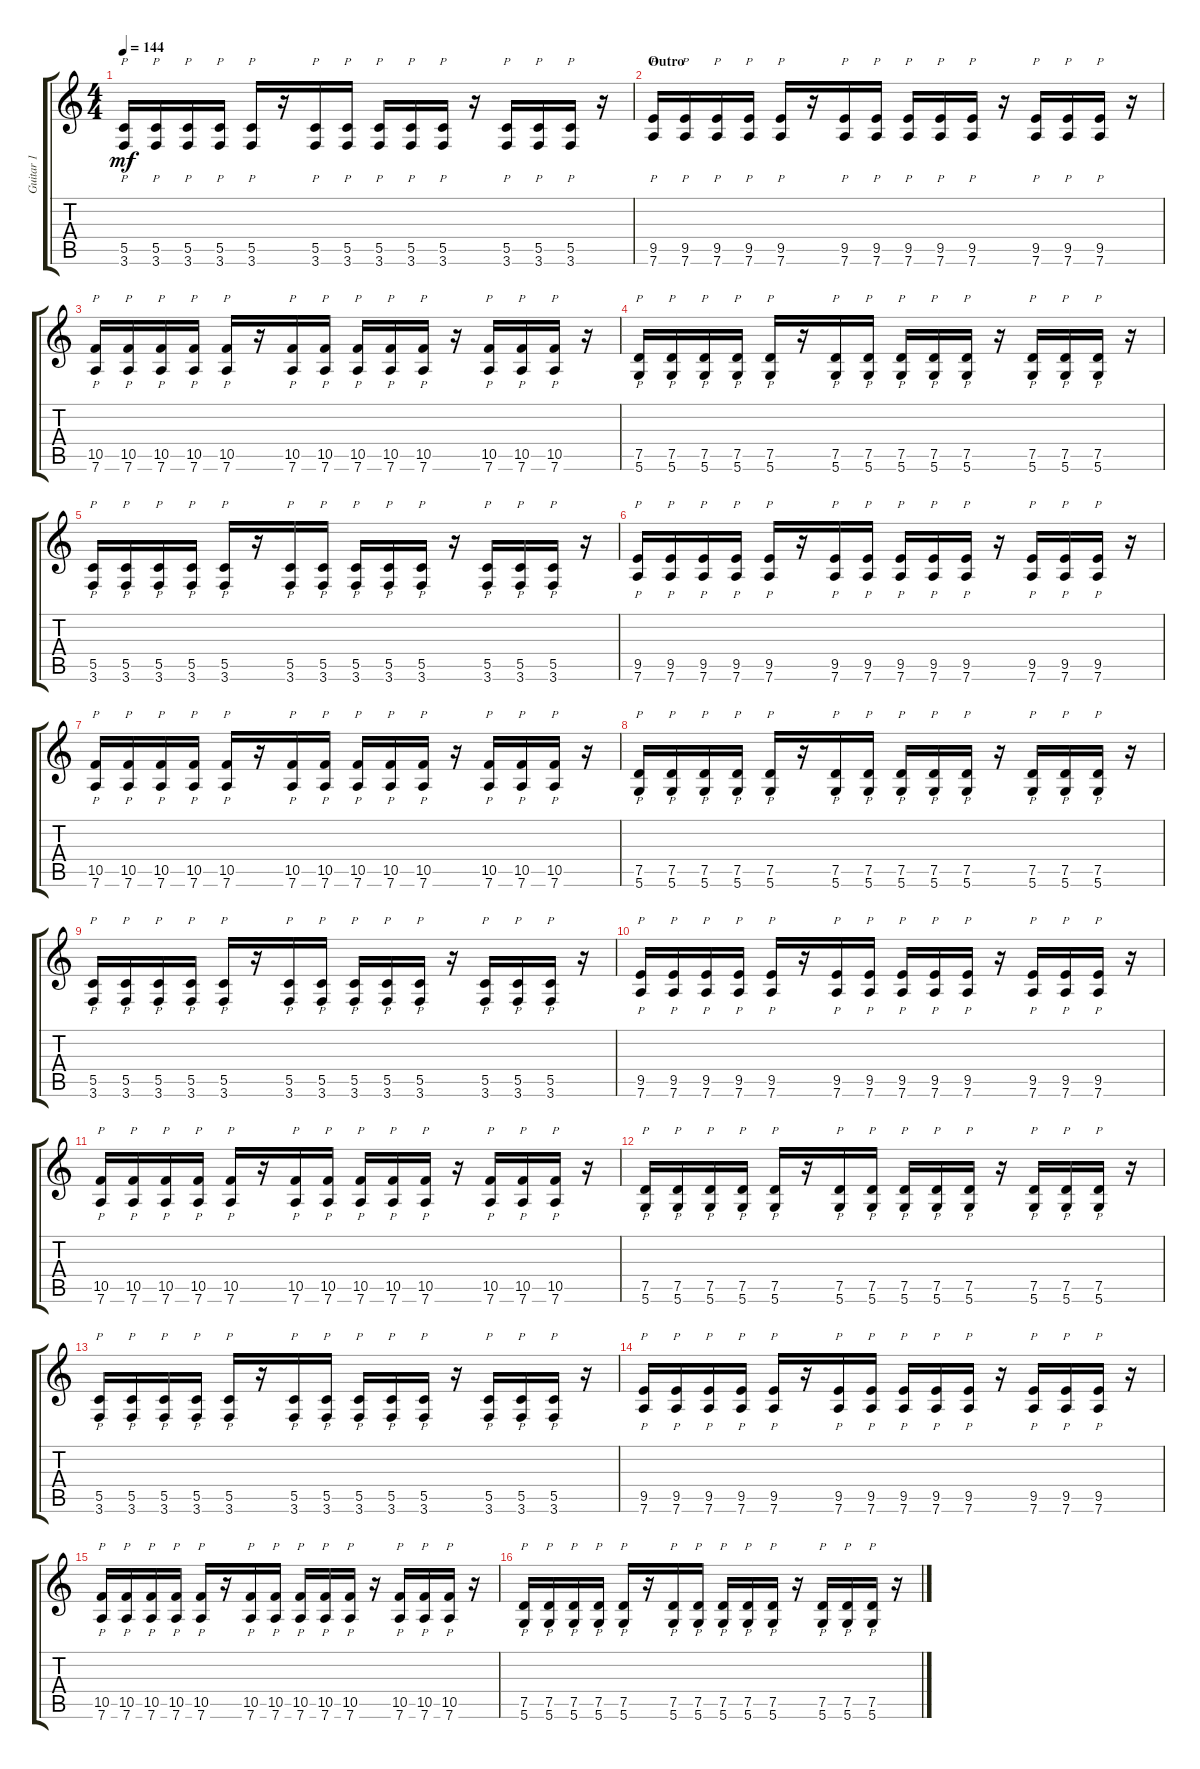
\track ("Guitar 1" "Guitar 1") {instrument distortionguitar}
\staff {score tabs}
\tuning (D4 A3 F3 C3 G2 D2) {hide}
\ts (4 4)
\tempo 144
\clef g2
\ks c
(5.5 3.6).16{p dy mf} (5.5 3.6).16{p} (5.5 3.6).16{p} (5.5 3.6).16{p} (5.5 3.6).16{p} r.16 (5.5 3.6).16{p} (5.5 3.6).16{p} (5.5 3.6).16{p} (5.5 3.6).16{p} (5.5 3.6).16{p} r.16 (5.5 3.6).16{p} (5.5 3.6).16{p} (5.5 3.6).16{p} r.16 |
\section ("" "Outro")
(9.5 7.6).16{p} (9.5 7.6).16{p} (9.5 7.6).16{p} (9.5 7.6).16{p} (9.5 7.6).16{p} r.16 (9.5 7.6).16{p} (9.5 7.6).16{p} (9.5 7.6).16{p} (9.5 7.6).16{p} (9.5 7.6).16{p} r.16 (9.5 7.6).16{p} (9.5 7.6).16{p} (9.5 7.6).16{p} r.16 |
(10.5 7.6).16{p} (10.5 7.6).16{p} (10.5 7.6).16{p} (10.5 7.6).16{p} (10.5 7.6).16{p} r.16 (10.5 7.6).16{p} (10.5 7.6).16{p} (10.5 7.6).16{p} (10.5 7.6).16{p} (10.5 7.6).16{p} r.16 (10.5 7.6).16{p} (10.5 7.6).16{p} (10.5 7.6).16{p} r.16 |
(7.5 5.6).16{p} (7.5 5.6).16{p} (7.5 5.6).16{p} (7.5 5.6).16{p} (7.5 5.6).16{p} r.16 (7.5 5.6).16{p} (7.5 5.6).16{p} (7.5 5.6).16{p} (7.5 5.6).16{p} (7.5 5.6).16{p} r.16 (7.5 5.6).16{p} (7.5 5.6).16{p} (7.5 5.6).16{p} r.16 |
(5.5 3.6).16{p} (5.5 3.6).16{p} (5.5 3.6).16{p} (5.5 3.6).16{p} (5.5 3.6).16{p} r.16 (5.5 3.6).16{p} (5.5 3.6).16{p} (5.5 3.6).16{p} (5.5 3.6).16{p} (5.5 3.6).16{p} r.16 (5.5 3.6).16{p} (5.5 3.6).16{p} (5.5 3.6).16{p} r.16 |
(9.5 7.6).16{p} (9.5 7.6).16{p} (9.5 7.6).16{p} (9.5 7.6).16{p} (9.5 7.6).16{p} r.16 (9.5 7.6).16{p} (9.5 7.6).16{p} (9.5 7.6).16{p} (9.5 7.6).16{p} (9.5 7.6).16{p} r.16 (9.5 7.6).16{p} (9.5 7.6).16{p} (9.5 7.6).16{p} r.16 |
(10.5 7.6).16{p} (10.5 7.6).16{p} (10.5 7.6).16{p} (10.5 7.6).16{p} (10.5 7.6).16{p} r.16 (10.5 7.6).16{p} (10.5 7.6).16{p} (10.5 7.6).16{p} (10.5 7.6).16{p} (10.5 7.6).16{p} r.16 (10.5 7.6).16{p} (10.5 7.6).16{p} (10.5 7.6).16{p} r.16 |
(7.5 5.6).16{p} (7.5 5.6).16{p} (7.5 5.6).16{p} (7.5 5.6).16{p} (7.5 5.6).16{p} r.16 (7.5 5.6).16{p} (7.5 5.6).16{p} (7.5 5.6).16{p} (7.5 5.6).16{p} (7.5 5.6).16{p} r.16 (7.5 5.6).16{p} (7.5 5.6).16{p} (7.5 5.6).16{p} r.16 |
(5.5 3.6).16{p} (5.5 3.6).16{p} (5.5 3.6).16{p} (5.5 3.6).16{p} (5.5 3.6).16{p} r.16 (5.5 3.6).16{p} (5.5 3.6).16{p} (5.5 3.6).16{p} (5.5 3.6).16{p} (5.5 3.6).16{p} r.16 (5.5 3.6).16{p} (5.5 3.6).16{p} (5.5 3.6).16{p} r.16 |
(9.5 7.6).16{p volume 13} (9.5 7.6).16{p} (9.5 7.6).16{p} (9.5 7.6).16{p} (9.5 7.6).16{p} r.16 (9.5 7.6).16{p} (9.5 7.6).16{p} (9.5 7.6).16{p} (9.5 7.6).16{p} (9.5 7.6).16{p} r.16 (9.5 7.6).16{p} (9.5 7.6).16{p} (9.5 7.6).16{p} r.16 |
(10.5 7.6).16{p} (10.5 7.6).16{p} (10.5 7.6).16{p} (10.5 7.6).16{p} (10.5 7.6).16{p} r.16 (10.5 7.6).16{p} (10.5 7.6).16{p} (10.5 7.6).16{p} (10.5 7.6).16{p} (10.5 7.6).16{p} r.16 (10.5 7.6).16{p} (10.5 7.6).16{p} (10.5 7.6).16{p} r.16 |
(7.5 5.6).16{p volume 11} (7.5 5.6).16{p} (7.5 5.6).16{p} (7.5 5.6).16{p} (7.5 5.6).16{p} r.16 (7.5 5.6).16{p} (7.5 5.6).16{p} (7.5 5.6).16{p} (7.5 5.6).16{p} (7.5 5.6).16{p} r.16 (7.5 5.6).16{p} (7.5 5.6).16{p} (7.5 5.6).16{p} r.16 |
(5.5 3.6).16{p} (5.5 3.6).16{p} (5.5 3.6).16{p} (5.5 3.6).16{p} (5.5 3.6).16{p} r.16 (5.5 3.6).16{p} (5.5 3.6).16{p} (5.5 3.6).16{p} (5.5 3.6).16{p} (5.5 3.6).16{p} r.16 (5.5 3.6).16{p} (5.5 3.6).16{p} (5.5 3.6).16{p} r.16 |
(9.5 7.6).16{p volume 7} (9.5 7.6).16{p} (9.5 7.6).16{p} (9.5 7.6).16{p} (9.5 7.6).16{p} r.16 (9.5 7.6).16{p} (9.5 7.6).16{p} (9.5 7.6).16{p} (9.5 7.6).16{p} (9.5 7.6).16{p} r.16 (9.5 7.6).16{p} (9.5 7.6).16{p} (9.5 7.6).16{p} r.16 |
(10.5 7.6).16{p} (10.5 7.6).16{p} (10.5 7.6).16{p} (10.5 7.6).16{p} (10.5 7.6).16{p} r.16 (10.5 7.6).16{p} (10.5 7.6).16{p} (10.5 7.6).16{p} (10.5 7.6).16{p} (10.5 7.6).16{p} r.16 (10.5 7.6).16{p} (10.5 7.6).16{p} (10.5 7.6).16{p} r.16 |
(7.5 5.6).16{p volume 0} (7.5 5.6).16{p} (7.5 5.6).16{p} (7.5 5.6).16{p} (7.5 5.6).16{p} r.16 (7.5 5.6).16{p} (7.5 5.6).16{p} (7.5 5.6).16{p} (7.5 5.6).16{p} (7.5 5.6).16{p} r.16 (7.5 5.6).16{p} (7.5 5.6).16{p} (7.5 5.6).16{p} r.16
